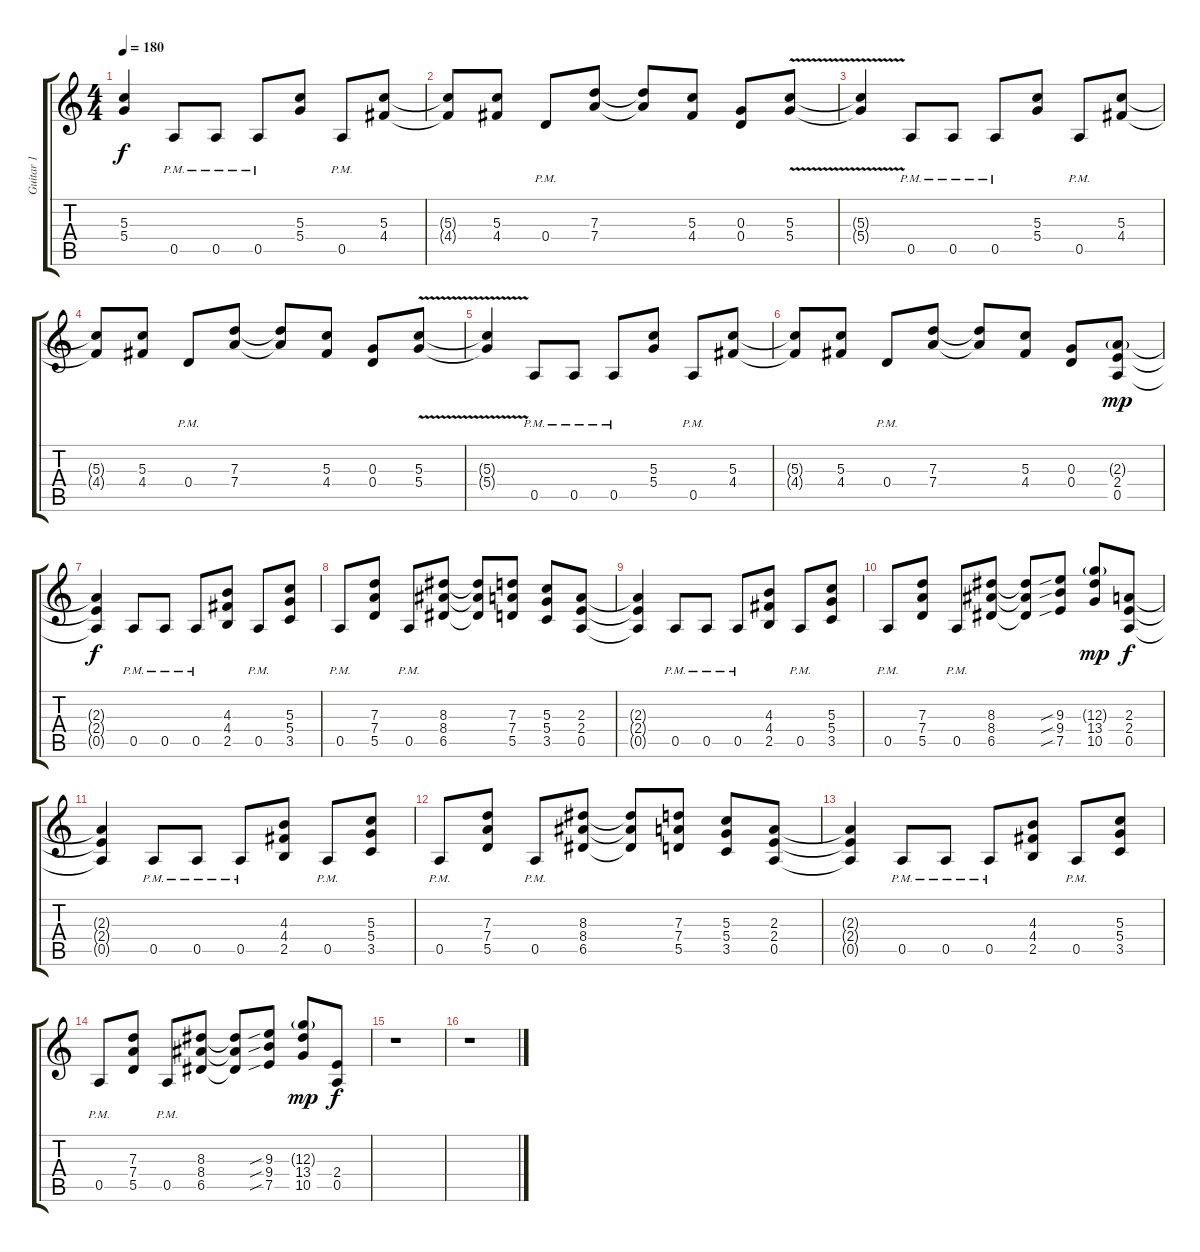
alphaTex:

\track ("Guitar 1" "Guitar 1") {instrument distortionguitar}
\staff {score tabs}
\tuning (E4 B3 G3 D3 A2 E2) {hide}
\ts (4 4)
\tempo 180
\clef g2
\ks c
(5.3{t} 5.4{t}).4{dy f} 0.5{pm}.8 0.5{pm}.8 0.5{pm}.8 (5.3 5.4).8 0.5{pm}.8 (5.3 4.4).8 |
(5.3{t} 4.4{t}).8 (5.3 4.4).8 0.4{pm}.8 (7.3 7.4).8 (7.3{t} 7.4{t}).8 (5.3 4.4).8 (0.3 0.4).8 (5.3{v} 5.4{v}).8 |
(5.3{t} 5.4{t}).4 0.5{pm}.8 0.5{pm}.8 0.5{pm}.8 (5.3 5.4).8 0.5{pm}.8 (5.3 4.4).8 |
(5.3{t} 4.4{t}).8 (5.3 4.4).8 0.4{pm}.8 (7.3 7.4).8 (7.3{t} 7.4{t}).8 (5.3 4.4).8 (0.3 0.4).8 (5.3{v} 5.4{v}).8 |
(5.3{t} 5.4{t}).4 0.5{pm}.8 0.5{pm}.8 0.5{pm}.8 (5.3 5.4).8 0.5{pm}.8 (5.3 4.4).8 |
(5.3{t} 4.4{t}).8 (5.3 4.4).8 0.4{pm}.8 (7.3 7.4).8 (7.3{t} 7.4{t}).8 (5.3 4.4).8 (0.3 0.4).8 (2.3{g} 2.4 0.5).8{dy mp} |
(2.3{t} 2.4{t} 0.5{t}).4{dy f} 0.5{pm}.8 0.5{pm}.8 0.5{pm}.8 (4.3 4.4 2.5).8 0.5{pm}.8 (5.3 5.4 3.5).8 |
0.5{pm}.8 (7.3 7.4 5.5).8 0.5{pm}.8 (8.3 8.4 6.5).8 (8.3{t} 8.4{t} 6.5{t}).8 (7.3 7.4 5.5).8 (5.3 5.4 3.5).8 (2.3 2.4 0.5).8 |
(2.3{t} 2.4{t} 0.5{t}).4 0.5{pm}.8 0.5{pm}.8 0.5{pm}.8 (4.3 4.4 2.5).8 0.5{pm}.8 (5.3 5.4 3.5).8 |
0.5{pm}.8 (7.3 7.4 5.5).8 0.5{pm}.8 (8.3 8.4 6.5).8 (8.3{t} 8.4{t} 6.5{t}).8 (9.3{sib} 9.4{sib} 7.5{sib}).8 (12.3{g} 13.4 10.5).8{dy mp} (2.3 2.4 0.5).8{dy f} |
(2.3{t} 2.4{t} 0.5{t}).4 0.5{pm}.8 0.5{pm}.8 0.5{pm}.8 (4.3 4.4 2.5).8 0.5{pm}.8 (5.3 5.4 3.5).8 |
0.5{pm}.8 (7.3 7.4 5.5).8 0.5{pm}.8 (8.3 8.4 6.5).8 (8.3{t} 8.4{t} 6.5{t}).8 (7.3 7.4 5.5).8 (5.3 5.4 3.5).8 (2.3 2.4 0.5).8 |
(2.3{t} 2.4{t} 0.5{t}).4 0.5{pm}.8 0.5{pm}.8 0.5{pm}.8 (4.3 4.4 2.5).8 0.5{pm}.8 (5.3 5.4 3.5).8 |
0.5{pm}.8 (7.3 7.4 5.5).8 0.5{pm}.8 (8.3 8.4 6.5).8 (8.3{t} 8.4{t} 6.5{t}).8 (9.3{sib} 9.4{sib} 7.5{sib}).8 (12.3{g} 13.4 10.5).8{dy mp} (2.4 0.5).8{dy f} |
r.1 |
r.1
